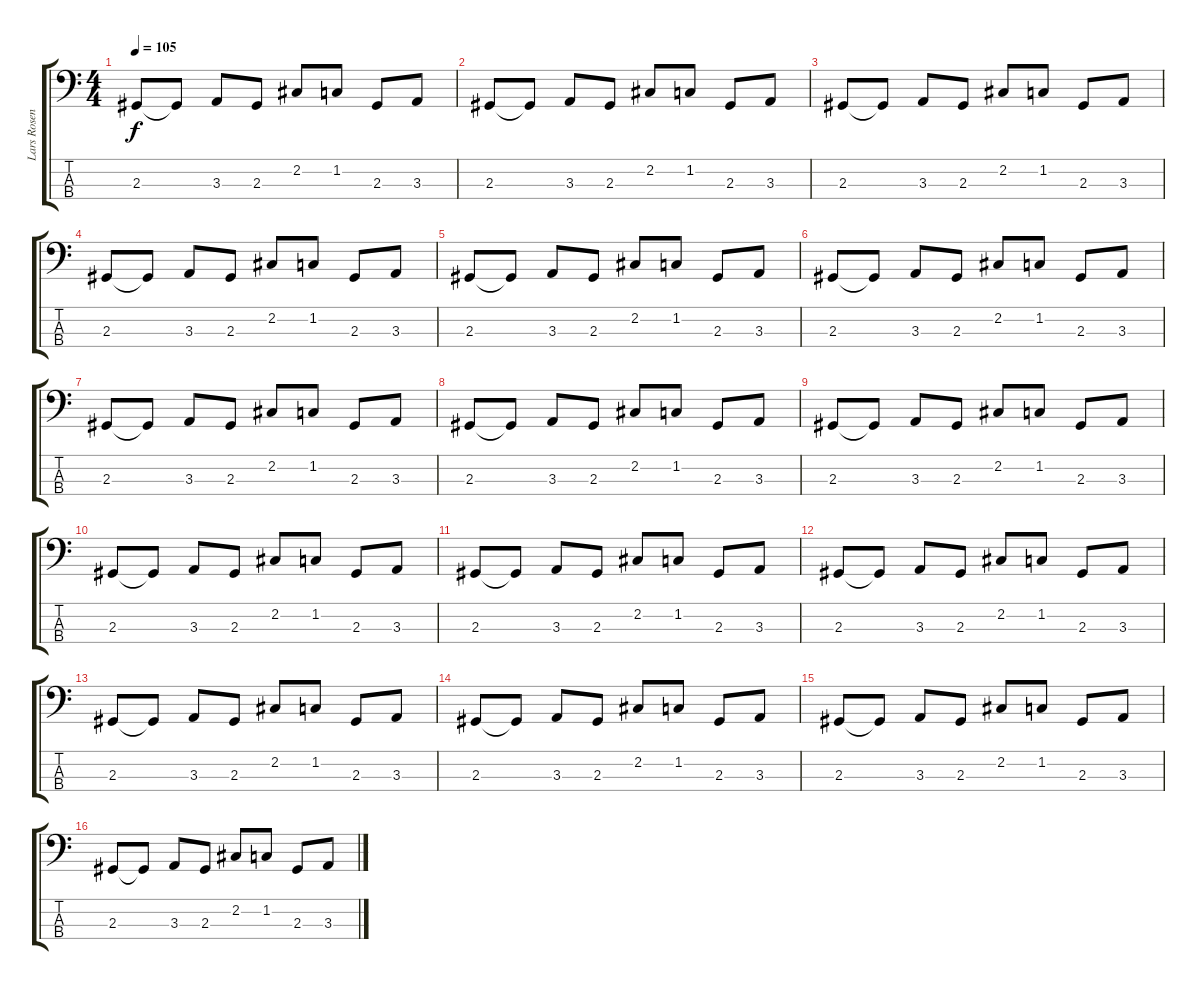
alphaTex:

\track ("Lars Rosenberg (bass)" "Lars Rosen") {instrument electricbassfinger}
\staff {score tabs}
\tuning (E2 B1 Gb1 Db1) {hide}
\ts (4 4)
\tempo 105
\clef f4
\ks c
2.3.8{dy f instrument electricbassfinger} 2.3{t}.8 3.3.8 2.3.8 2.2.8 1.2.8 2.3.8 3.3.8 |
2.3.8 2.3{t}.8 3.3.8 2.3.8 2.2.8 1.2.8 2.3.8 3.3.8 |
2.3.8 2.3{t}.8 3.3.8 2.3.8 2.2.8 1.2.8 2.3.8 3.3.8 |
2.3.8 2.3{t}.8 3.3.8 2.3.8 2.2.8 1.2.8 2.3.8 3.3.8 |
2.3.8 2.3{t}.8 3.3.8 2.3.8 2.2.8 1.2.8 2.3.8 3.3.8 |
2.3.8 2.3{t}.8 3.3.8 2.3.8 2.2.8 1.2.8 2.3.8 3.3.8 |
2.3.8 2.3{t}.8 3.3.8 2.3.8 2.2.8 1.2.8 2.3.8 3.3.8 |
2.3.8 2.3{t}.8 3.3.8 2.3.8 2.2.8 1.2.8 2.3.8 3.3.8 |
2.3.8 2.3{t}.8 3.3.8 2.3.8 2.2.8 1.2.8 2.3.8 3.3.8 |
2.3.8 2.3{t}.8 3.3.8 2.3.8 2.2.8 1.2.8 2.3.8 3.3.8 |
2.3.8 2.3{t}.8 3.3.8 2.3.8 2.2.8 1.2.8 2.3.8 3.3.8 |
2.3.8 2.3{t}.8 3.3.8 2.3.8 2.2.8 1.2.8 2.3.8 3.3.8 |
2.3.8 2.3{t}.8 3.3.8 2.3.8 2.2.8 1.2.8 2.3.8 3.3.8 |
2.3.8 2.3{t}.8 3.3.8 2.3.8 2.2.8 1.2.8 2.3.8 3.3.8 |
2.3.8 2.3{t}.8 3.3.8 2.3.8 2.2.8 1.2.8 2.3.8 3.3.8 |
2.3.8 2.3{t}.8 3.3.8 2.3.8 2.2.8 1.2.8 2.3.8 3.3.8
